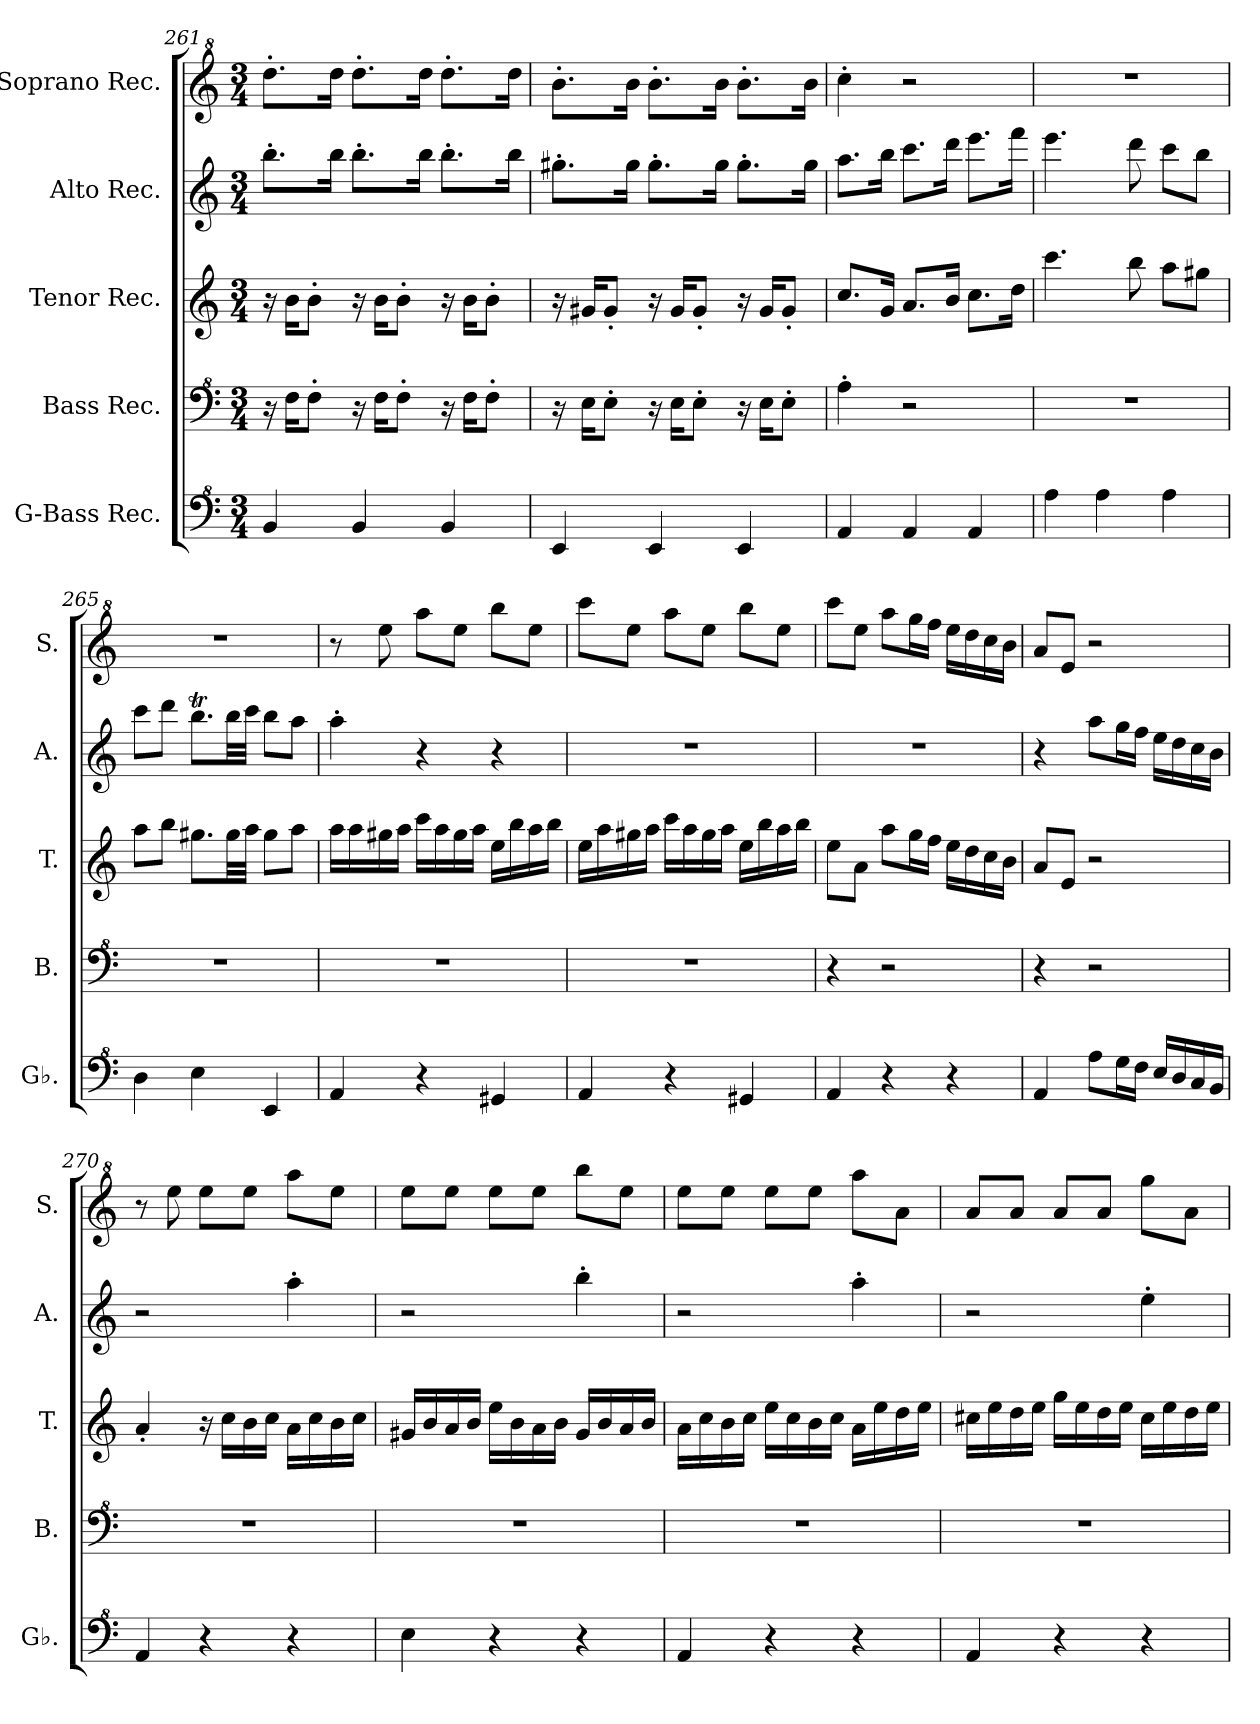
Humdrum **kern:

**kern	**kern	**kern	**kern	**kern
*part5	*part4	*part3	*part2	*part1
*staff5	*staff4	*staff3	*staff2	*staff1
*I"G-Bass Rec.	*I"Bass Rec.	*I"Tenor Rec.	*I"Alto Rec.	*I"Soprano Rec.
*I'Gb.	*I'B.	*I'T.	*I'A.	*I'S.
*clefF^4	*clefF^4	*clefG2	*clefG2	*clefG^2
*k[]	*k[]	*k[]	*k[]	*k[]
*M3/4	*M3/4	*M3/4	*M3/4	*M3/4
=261	=261	=261	=261	=261
4B/	16r	16r	8.bb'\L	8.ddd'\L
.	16f\KL	16b\KL	.	.
.	8f'\J	8b'\J	.	.
.	.	.	16bb\Jk	16ddd\Jk
4B/	16r	16r	8.bb'\L	8.ddd'\L
.	16f\KL	16b\KL	.	.
.	8f'\J	8b'\J	.	.
.	.	.	16bb\Jk	16ddd\Jk
4B/	16r	16r	8.bb'\L	8.ddd'\L
.	16f\KL	16b\KL	.	.
.	8f'\J	8b'\J	.	.
.	.	.	16bb\Jk	16ddd\Jk
=262	=262	=262	=262	=262
4E/	16r	16r	8.gg#X'\L	8.bb'\L
.	16e\KL	16g#X/KL	.	.
.	8e'\J	8g#'/J	.	.
.	.	.	16gg#\Jk	16bb\Jk
4E/	16r	16r	8.gg#'\L	8.bb'\L
.	16e\KL	16g#/KL	.	.
.	8e'\J	8g#'/J	.	.
.	.	.	16gg#\Jk	16bb\Jk
4E/	16r	16r	8.gg#'\L	8.bb'\L
.	16e\KL	16g#/KL	.	.
.	8e'\J	8g#'/J	.	.
.	.	.	16gg#\Jk	16bb\Jk
!!LO:PB:g=z
=263	=263	=263	=263	=263
4A/	4a'\	8.cc/L	8.aa\L	4ccc'\
.	.	16g/Jk	16bb\Jk	.
4A/	2r	8.a/L	8.ccc\L	2r
.	.	16b/Jk	16ddd\Jk	.
4A/	.	8.cc\L	8.eee\L	.
.	.	16dd\Jk	16fff\Jk	.
=264	=264	=264	=264	=264
4a\	2.r	4.ccc\	4.eee\	2.r
4a\	.	.	.	.
.	.	8bb\	8ddd\	.
4a\	.	8aa\L	8ccc\L	.
.	.	8gg#X\J	8bb\J	.
=265	=265	=265	=265	=265
4d\	2.r	8aa\L	8ccc\L	2.r
.	.	8bb\J	8ddd\J	.
4e\	.	8.gg#X\L	8.bbt\L	.
.	.	32gg#\LL	32bb\LL	.
.	.	32aa\JJJ	32ccc\JJJ	.
4E/	.	8gg#\L	8bb\L	.
.	.	8aa\J	8aa\J	.
=266	=266	=266	=266	=266
4A/	2.r	16aa\LL	4aa'\	8r
.	.	16aa\	.	.
.	.	16gg#X\	.	8eee\
.	.	16aa\JJ	.	.
4r	.	16ccc\LL	4r	8aaa\L
.	.	16aa\	.	.
.	.	16gg#\	.	8eee\J
.	.	16aa\JJ	.	.
4G#X/	.	16ee\LL	4r	8bbb\L
.	.	16bb\	.	.
.	.	16aa\	.	8eee\J
.	.	16bb\JJ	.	.
=267	=267	=267	=267	=267
4A/	2.r	16ee\LL	2.r	8cccc\L
.	.	16aa\	.	.
.	.	16gg#X\	.	8eee\J
.	.	16aa\JJ	.	.
4r	.	16ccc\LL	.	8aaa\L
.	.	16aa\	.	.
.	.	16gg#\	.	8eee\J
.	.	16aa\JJ	.	.
4G#X/	.	16ee\LL	.	8bbb\L
.	.	16bb\	.	.
.	.	16aa\	.	8eee\J
.	.	16bb\JJ	.	.
=268	=268	=268	=268	=268
4A/	4r	8ee\L	2.r	8cccc\L
.	.	8a\J	.	8eee\J
4r	2r	8aa\L	.	8aaa\L
.	.	16gg\L	.	16ggg\L
.	.	16ff\JJ	.	16fff\JJ
4r	.	16ee\LL	.	16eee\LL
.	.	16dd\	.	16ddd\
.	.	16cc\	.	16ccc\
.	.	16b\JJ	.	16bb\JJ
!!LO:LB:g=z
=269	=269	=269	=269	=269
4A/	4r	8a/L	4r	8aa/L
.	.	8e/J	.	8ee/J
8a\L	2r	2r	8aa\L	2r
16g\L	.	.	16gg\L	.
16f\JJ	.	.	16ff\JJ	.
16e/LL	.	.	16ee\LL	.
16d/	.	.	16dd\	.
16c/	.	.	16cc\	.
16B/JJ	.	.	16b\JJ	.
=270	=270	=270	=270	=270
4A/	2.r	4a'/	2r	8r
.	.	.	.	8eee\
4r	.	16r	.	8eee\L
.	.	16cc\LL	.	.
.	.	16b\	.	8eee\J
.	.	16cc\JJ	.	.
4r	.	16a\LL	4aa'\	8aaa\L
.	.	16cc\	.	.
.	.	16b\	.	8eee\J
.	.	16cc\JJ	.	.
=271	=271	=271	=271	=271
4e\	2.r	16g#X/LL	2r	8eee\L
.	.	16b/	.	.
.	.	16a/	.	8eee\J
.	.	16b/JJ	.	.
4r	.	16ee\LL	.	8eee\L
.	.	16b\	.	.
.	.	16a\	.	8eee\J
.	.	16b\JJ	.	.
4r	.	16g#/LL	4bb'\	8bbb\L
.	.	16b/	.	.
.	.	16a/	.	8eee\J
.	.	16b/JJ	.	.
=272	=272	=272	=272	=272
4A/	2.r	16a\LL	2r	8eee\L
.	.	16cc\	.	.
.	.	16b\	.	8eee\J
.	.	16cc\JJ	.	.
4r	.	16ee\LL	.	8eee\L
.	.	16cc\	.	.
.	.	16b\	.	8eee\J
.	.	16cc\JJ	.	.
4r	.	16a\LL	4aa'\	8aaa\L
.	.	16ee\	.	.
.	.	16dd\	.	8aa\J
.	.	16ee\JJ	.	.
=273	=273	=273	=273	=273
4A/	2.r	16cc#X\LL	2r	8aa/L
.	.	16ee\	.	.
.	.	16dd\	.	8aa/J
.	.	16ee\JJ	.	.
4r	.	16gg\LL	.	8aa/L
.	.	16ee\	.	.
.	.	16dd\	.	8aa/J
.	.	16ee\JJ	.	.
4r	.	16cc#\LL	4ee'\	8ggg\L
.	.	16ee\	.	.
.	.	16dd\	.	8aa\J
.	.	16ee\JJ	.	.
=	=	=	=	=
*-	*-	*-	*-	*-
